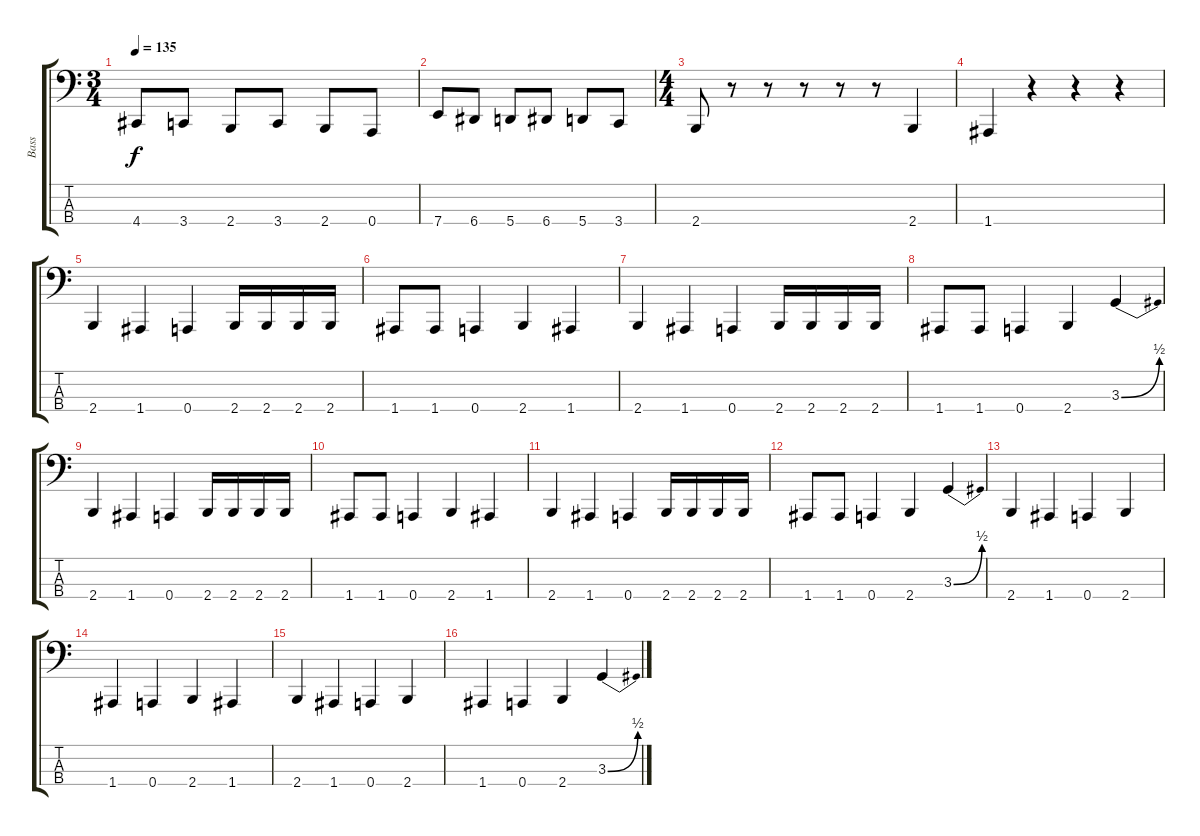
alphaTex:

\track ("Bass" "Bass") {instrument electricbasspick}
\staff {score tabs}
\tuning (D2 A1 E1 A0) {hide}
\ts (3 4)
\tempo 135
\clef f4
\ks c
4.4.8{dy f} 3.4.8 2.4.8 3.4.8 2.4.8 0.4.8 |
7.4.8 6.4.8 5.4.8 6.4.8 5.4.8 3.4.8 |
\ts (4 4)
2.4.8 r.8 r.8 r.8 r.8 r.8 2.4.4 |
1.4.4 r.4 r.4 r.4 |
2.4.4 1.4.4 0.4.4 2.4.16 2.4.16 2.4.16 2.4.16 |
1.4.8 1.4.8 0.4.4 2.4.4 1.4.4 |
2.4.4 1.4.4 0.4.4 2.4.16 2.4.16 2.4.16 2.4.16 |
1.4.8 1.4.8 0.4.4 2.4.4 3.3{be (bend 0 0 60 2)}.4 |
2.4.4 1.4.4 0.4.4 2.4.16 2.4.16 2.4.16 2.4.16 |
1.4.8 1.4.8 0.4.4 2.4.4 1.4.4 |
2.4.4 1.4.4 0.4.4 2.4.16 2.4.16 2.4.16 2.4.16 |
1.4.8 1.4.8 0.4.4 2.4.4 3.3{be (bend 0 0 60 2)}.4 |
2.4.4 1.4.4 0.4.4 2.4.4 |
1.4.4 0.4.4 2.4.4 1.4.4 |
2.4.4 1.4.4 0.4.4 2.4.4 |
1.4.4 0.4.4 2.4.4 3.3{be (bend 0 0 60 2)}.4
